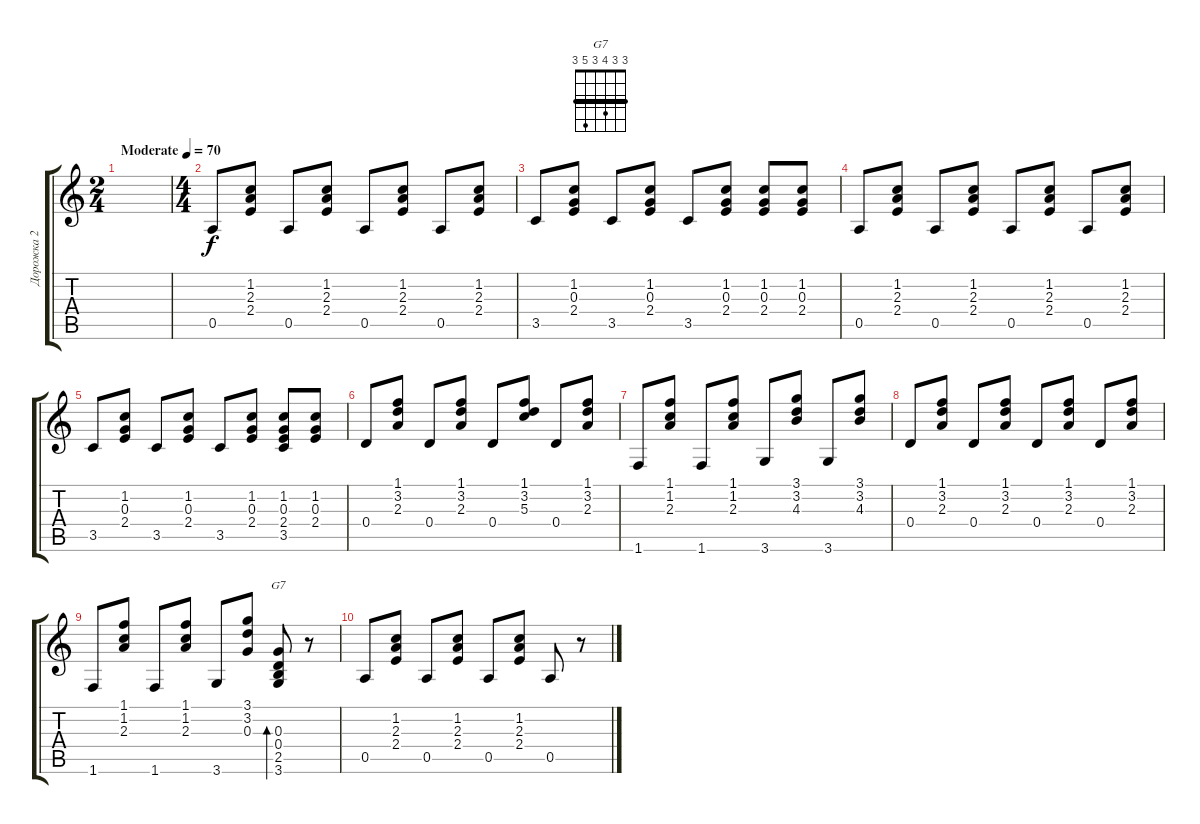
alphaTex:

\track ("Дорожка 2" "Дорожка 2") {instrument acousticguitarsteel}
\staff {score tabs}
\tuning (E4 B3 G3 D3 A2 E2) {hide}
\chord ("G7" 3 3 4 3 5 3) {barre 3}
\ts (2 4)
\tempo (70 "Moderate")
\clef g2
\ks c
|
\ts (4 4)
0.5.8 (1.2 2.3 2.4).8 0.5.8 (1.2 2.3 2.4).8 0.5.8 (1.2 2.3 2.4).8 0.5.8 (1.2 2.3 2.4).8 |
3.5.8 (1.2 0.3 2.4).8 3.5.8 (1.2 0.3 2.4).8 3.5.8 (1.2 0.3 2.4).8 (1.2 0.3 2.4).8 (1.2 0.3 2.4).8 |
0.5.8 (1.2 2.3 2.4).8 0.5.8 (1.2 2.3 2.4).8 0.5.8 (1.2 2.3 2.4).8 0.5.8 (1.2 2.3 2.4).8 |
3.5.8 (1.2 0.3 2.4).8 3.5.8 (1.2 0.3 2.4).8 3.5.8 (1.2 0.3 2.4).8 (1.2 0.3 2.4 3.5).8 (1.2 0.3 2.4).8 |
0.4.8 (1.1 3.2 2.3).8 0.4.8 (1.1 3.2 2.3).8 0.4.8 (1.1 3.2 5.3).8 0.4.8 (1.1 3.2 2.3).8 |
1.6.8 (1.1 1.2 2.3).8 1.6.8 (1.1 1.2 2.3).8 3.6.8 (3.1 3.2 4.3).8 3.6.8 (3.1 3.2 4.3).8 |
0.4.8 (1.1 3.2 2.3).8 0.4.8 (1.1 3.2 2.3).8 0.4.8 (1.1 3.2 2.3).8 0.4.8 (1.1 3.2 2.3).8 |
1.6.8 (1.1 1.2 2.3).8 1.6.8 (1.1 1.2 2.3).8 3.6.8 (3.1 3.2 0.3).8 (0.3 0.4 2.5 3.6).8{bd 60 ch "G7"} r.8 |
0.5.8 (1.2 2.3 2.4).8 0.5.8 (1.2 2.3 2.4).8 0.5.8 (1.2 2.3 2.4).8 0.5.8 r.8
